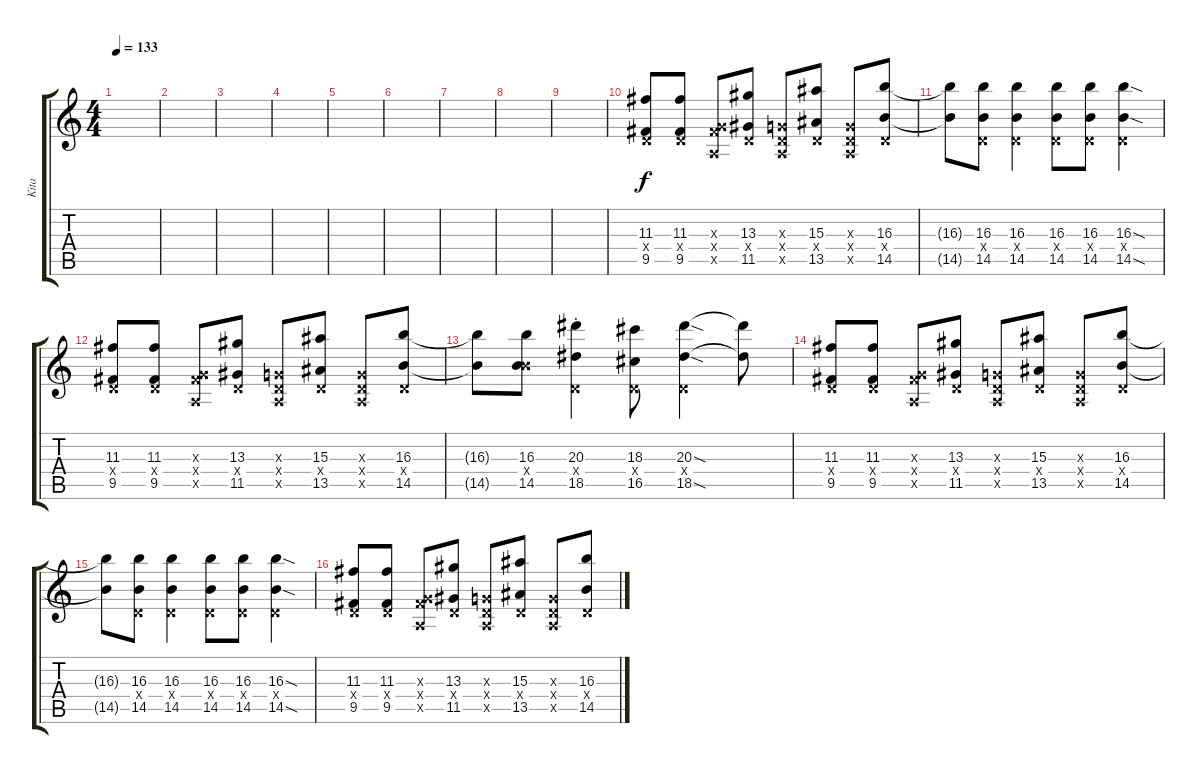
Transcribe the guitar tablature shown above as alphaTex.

\track ("Kita" "Kita") {instrument overdrivenguitar}
\staff {score tabs}
\tuning (E4 B3 G3 D3 A2 E2) {hide}
\ts (4 4)
\tempo 133
\clef g2
\ks c
|
|
|
|
|
|
|
|
|
(11.3 0.4{x} 9.5).8 (11.3 0.4{x} 9.5).8 (0.3{x} 4.4{x} 0.5{x}).8 (13.3 0.4{x} 11.5).8 (0.3{x} 0.4{x} 0.5{x}).8 (15.3 0.4{x} 13.5).8 (0.3{x} 0.4{x} 0.5{x}).8 (16.3 0.4{x} 14.5).8 |
(16.3{t} 14.5{t}).8 (16.3 0.4{x} 14.5).8 (16.3 0.4{x} 14.5).4 (16.3 0.4{x} 14.5).8 (16.3 0.4{x} 14.5).8 (16.3{sod} 0.4{x} 14.5{sod}).4 |
(11.3 0.4{x} 9.5).8 (11.3 0.4{x} 9.5).8 (0.3{x} 4.4{x} 0.5{x}).8 (13.3 0.4{x} 11.5).8 (0.3{x} 0.4{x} 0.5{x}).8 (15.3 0.4{x} 13.5).8 (0.3{x} 0.4{x} 0.5{x}).8 (16.3 0.4{x} 14.5).8 |
(16.3{t} 14.5{t}).8 (16.3 9.4{x} 14.5).8 (20.3{st} 0.4{x} 18.5{st}).4 (18.3 0.4{x} 16.5).8 (20.3{sod} 0.4{x} 18.5{sod}).4 (20.3{t} 18.5{t}).8 |
(11.3 0.4{x} 9.5).8 (11.3 0.4{x} 9.5).8 (0.3{x} 4.4{x} 0.5{x}).8 (13.3 0.4{x} 11.5).8 (0.3{x} 0.4{x} 0.5{x}).8 (15.3 0.4{x} 13.5).8 (0.3{x} 0.4{x} 0.5{x}).8 (16.3 0.4{x} 14.5).8 |
(16.3{t} 14.5{t}).8 (16.3 0.4{x} 14.5).8 (16.3 0.4{x} 14.5).4 (16.3 0.4{x} 14.5).8 (16.3 0.4{x} 14.5).8 (16.3{sod} 0.4{x} 14.5{sod}).4 |
(11.3 0.4{x} 9.5).8 (11.3 0.4{x} 9.5).8 (0.3{x} 4.4{x} 0.5{x}).8 (13.3 0.4{x} 11.5).8 (0.3{x} 0.4{x} 0.5{x}).8 (15.3 0.4{x} 13.5).8 (0.3{x} 0.4{x} 0.5{x}).8 (16.3 0.4{x} 14.5).8
